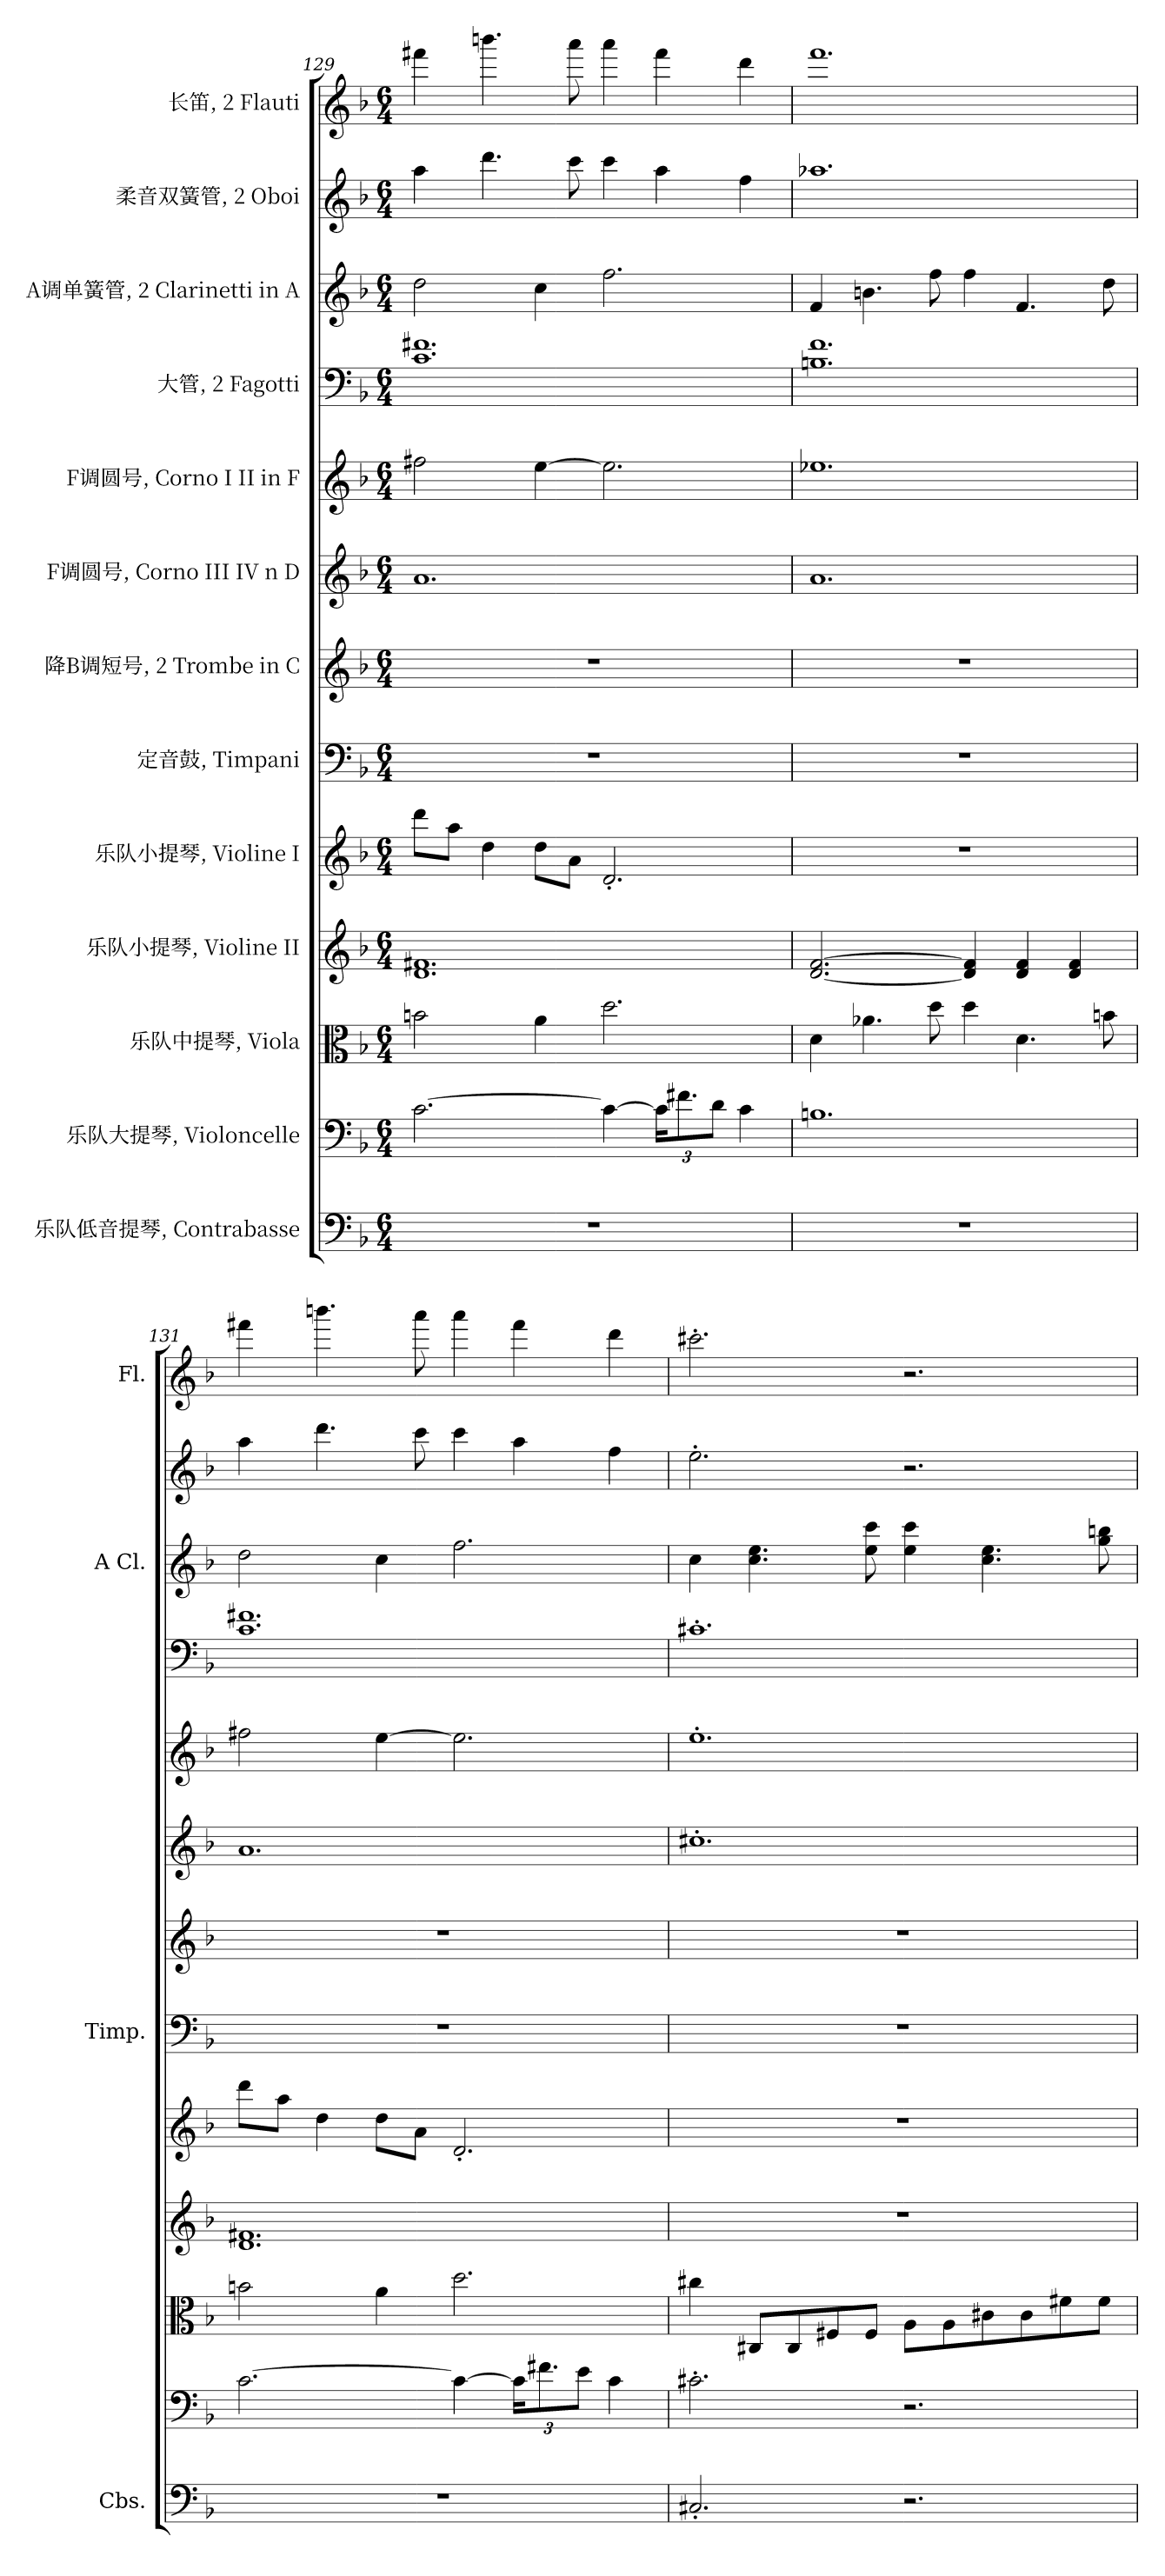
**kern	**kern	**kern	**kern	**kern	**kern	**kern	**kern	**kern	**kern	**kern	**kern	**kern
*part13	*part12	*part11	*part10	*part9	*part8	*part7	*part6	*part5	*part4	*part3	*part2	*part1
*staff13	*staff12	*staff11	*staff10	*staff9	*staff8	*staff7	*staff6	*staff5	*staff4	*staff3	*staff2	*staff1
*I"乐队低音提琴, Contrabasse	*I"乐队大提琴, Violoncelle	*I"乐队中提琴, Viola	*I"乐队小提琴, Violine II	*I"乐队小提琴, Violine I	*I"定音鼓, Timpani	*I"降B调短号, 2 Trombe in C	*I"F调圆号, Corno III IV n D	*I"F调圆号, Corno I II in F	*I"大管, 2 Fagotti	*I"A调单簧管, 2 Clarinetti in A	*I"柔音双簧管, 2 Oboi	*I"长笛, 2 Flauti
*I'Cbs.	*	*	*	*	*I'Timp.	*	*	*	*	*I'A Cl.	*	*I'Fl.
*clefF4	*clefF4	*clefC3	*clefG2	*clefG2	*clefF4	*clefG2	*clefG2	*clefG2	*clefF4	*clefG2	*clefG2	*clefG2
*ITrd7c12	*	*	*	*	*	*ITrd1c2	*ITrd4c7	*ITrd4c7	*	*ITrd2c3	*ITrd2c3	*
*k[b-]	*k[b-]	*k[b-]	*k[b-]	*k[b-]	*k[b-]	*k[b-e-a-]	*k[b-e-]	*k[b-e-]	*k[b-]	*k[f#c#]	*k[f#c#]	*k[b-]
*M6/4	*M6/4	*M6/4	*M6/4	*M6/4	*M6/4	*M6/4	*M6/4	*M6/4	*M6/4	*M6/4	*M6/4	*M6/4
*MM180	*MM180	*MM180	*MM180	*MM180	*MM180	*MM180	*MM180	*MM180	*MM180	*MM180	*MM180	*MM180
=129	=129	=129	=129	=129	=129	=129	=129	=129	=129	=129	=129	=129
1.r	[2.c\	2bn\	1.d 1.f#X	8ddd\L	1.r	1.r	1.d	2bn\	1.c 1.f#X	2b\	4ff#\	4fff#X\
.	.	.	.	8aa\J	.	.	.	.	.	.	.	.
*	*	*	*	*	*	*	*	*	*	*	*	*MM192
.	.	.	.	4dd\	.	.	.	.	.	.	4.bb\	4.bbbn\
.	.	4a\	.	8dd\L	.	.	.	[4a\	.	4a\	.	.
.	.	.	.	8a\J	.	.	.	.	.	.	8aa\	8aaa\
*	*	*	*	*	*	*	*	*	*	*	*	*MM180
.	4c\_	2.dd\	.	2.d'/	.	.	.	2.a\]	.	2.dd\	4aa\	4aaa\
*	*Xbrackettup	*	*	*	*	*	*	*	*	*	*	*
*	*	*	*	*	*	*	*	*	*	*	*	*MM192
.	24c\KL]	.	.	.	.	.	.	.	.	.	4ff#\	4fff#\
.	12.f#X\	.	.	.	.	.	.	.	.	.	.	.
.	12d\J	.	.	.	.	.	.	.	.	.	.	.
.	4c\	.	.	.	.	.	.	.	.	.	4dd\	4ddd\
=130	=130	=130	=130	=130	=130	=130	=130	=130	=130	=130	=130	=130
*	*	*	*	*	*	*	*	*	*	*	*	*MM180
1.r	1.Bn	4d\	[2.d/ [2.f/	1.r	1.r	1.r	1.d	1.a-X	1.Bn 1.f	4d/	1.ffn	1.fff
.	.	4.a-X\	.	.	.	.	.	.	.	4.g#X\	.	.
.	.	8dd\	.	.	.	.	.	.	.	8dd\	.	.
.	.	4dd\	4d/] 4f/]	.	.	.	.	.	.	4dd\	.	.
.	.	4.d\	4d/ 4f/	.	.	.	.	.	.	4.d/	.	.
.	.	.	4d/ 4f/	.	.	.	.	.	.	.	.	.
.	.	8bn\	.	.	.	.	.	.	.	8b\	.	.
!!LO:PB:g=z
=131	=131	=131	=131	=131	=131	=131	=131	=131	=131	=131	=131	=131
*	*	*	*	*	*	*	*	*	*	*	*	*MM180
1.r	[2.c\	2bn\	1.d 1.f#X	8ddd\L	1.r	1.r	1.d	2bn\	1.c 1.f#X	2b\	4ff#\	4fff#X\
.	.	.	.	8aa\J	.	.	.	.	.	.	.	.
*	*	*	*	*	*	*	*	*	*	*	*	*MM192
.	.	.	.	4dd\	.	.	.	.	.	.	4.bb\	4.bbbn\
.	.	4a\	.	8dd\L	.	.	.	[4a\	.	4a\	.	.
.	.	.	.	8a\J	.	.	.	.	.	.	8aa\	8aaa\
*	*	*	*	*	*	*	*	*	*	*	*	*MM175
.	4c\_	2.dd\	.	2.d'/	.	.	.	2.a\]	.	2.dd\	4aa\	4aaa\
*	*	*	*	*	*	*	*	*	*	*	*	*MM184
.	24c\KL]	.	.	.	.	.	.	.	.	.	4ff#\	4fff#\
.	12.f#X\	.	.	.	.	.	.	.	.	.	.	.
.	12e\J	.	.	.	.	.	.	.	.	.	.	.
*	*	*	*	*	*	*	*	*	*	*	*	*MM175
.	4c\	.	.	.	.	.	.	.	.	.	4dd\	4ddd\
=132	=132	=132	=132	=132	=132	=132	=132	=132	=132	=132	=132	=132
*	*	*	*	*	*	*	*	*	*	*	*	*MM162
2.CC#X'/	2.c#X'\	4cc#X\	1.r	1.r	1.r	1.r	1.f#X'	1.a'	1.c#X'	4a\	2.cc#'\	2.ccc#X'\
.	.	8C#X/L	.	.	.	.	.	.	.	4.a\ 4.cc#\	.	.
.	.	8C#/	.	.	.	.	.	.	.	.	.	.
.	.	8F#X/	.	.	.	.	.	.	.	.	.	.
.	.	8F#/J	.	.	.	.	.	.	.	8cc#\ 8aa\	.	.
*	*	*	*	*	*	*	*	*	*	*	*	*MM177
2.r	2.r	8A\L	.	.	.	.	.	.	.	4cc#\ 4aa\	2.r	2.r
.	.	8A\	.	.	.	.	.	.	.	.	.	.
.	.	8c#X\	.	.	.	.	.	.	.	4.a\ 4.cc#\	.	.
.	.	8c#\	.	.	.	.	.	.	.	.	.	.
.	.	8f#X\	.	.	.	.	.	.	.	.	.	.
.	.	8f#\J	.	.	.	.	.	.	.	8ee\ 8gg#X\	.	.
=	=	=	=	=	=	=	=	=	=	=	=	=
*-	*-	*-	*-	*-	*-	*-	*-	*-	*-	*-	*-	*-
